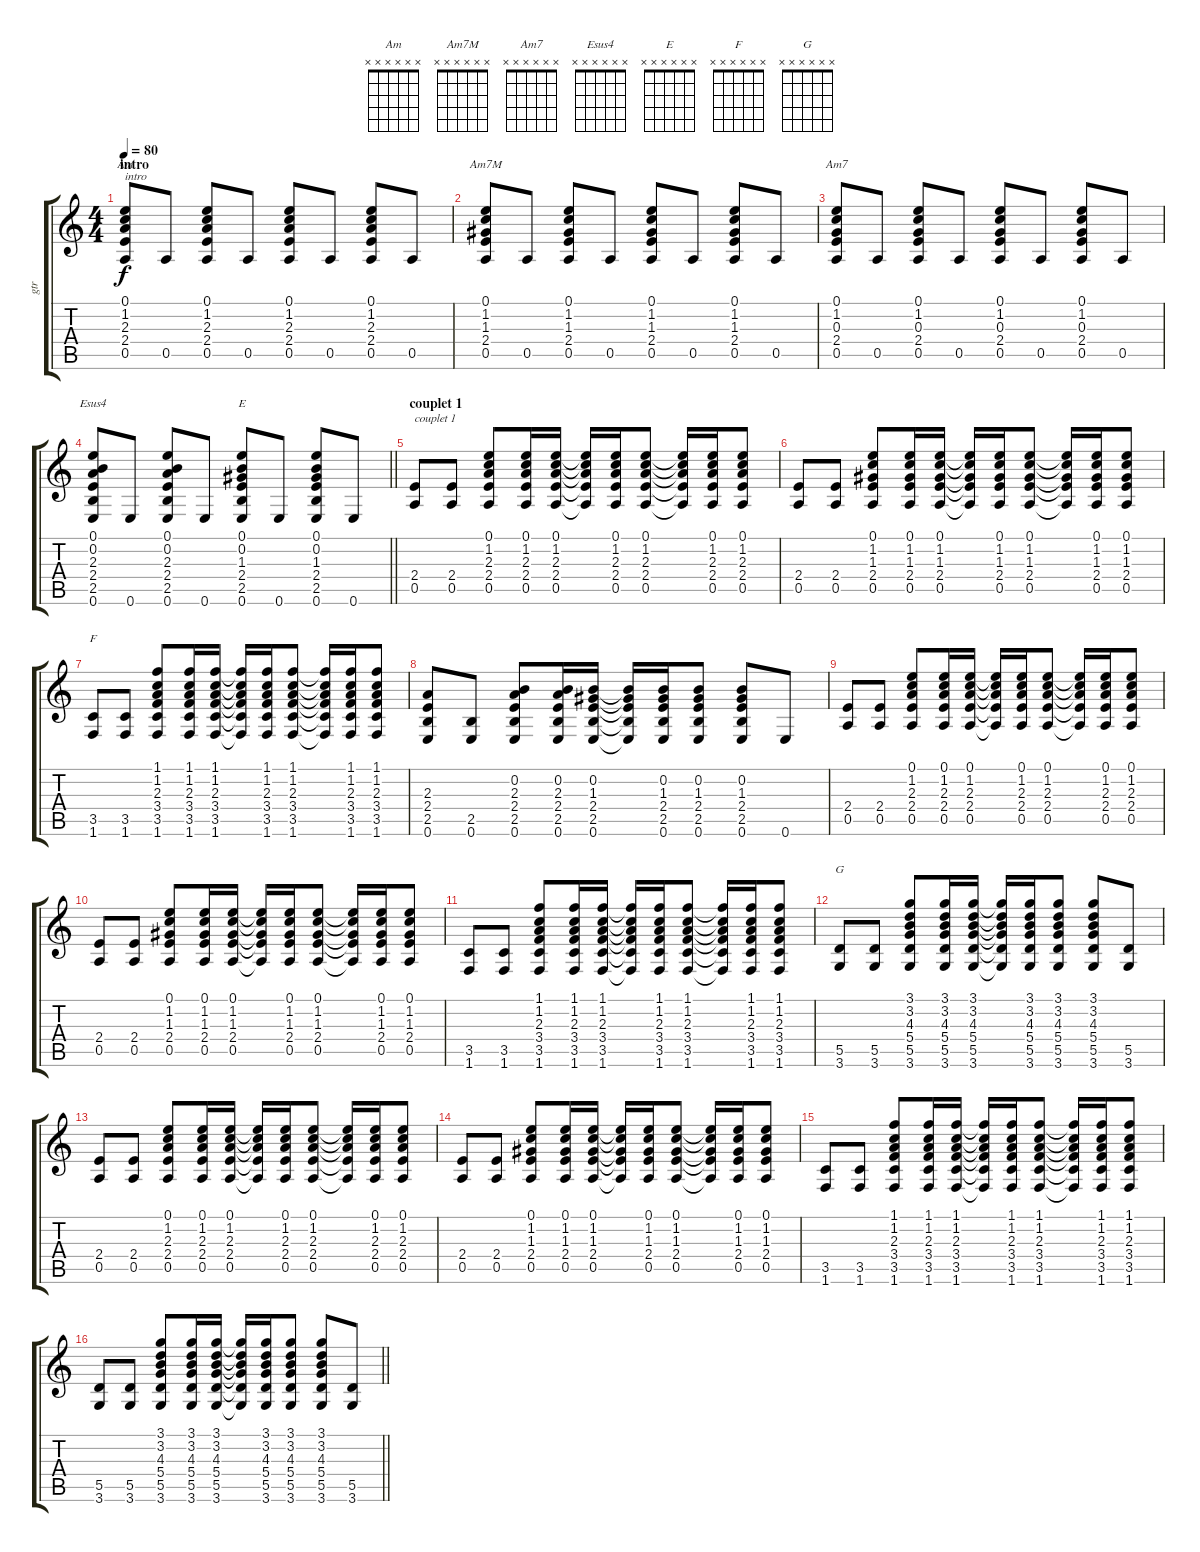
\track ("gtr" "gtr") {instrument acousticguitarsteel}
\staff {score tabs}
\tuning (E4 B3 G3 D3 A2 E2) {hide}
\chord ("Am" x x x x x x)
\chord ("Am7M" x x x x x x)
\chord ("Am7" x x x x x x)
\chord ("Esus4" x x x x x x)
\chord ("E" x x x x x x)
\chord ("F" x x x x x x)
\chord ("G" x x x x x x)
\ts (4 4)
\section ("" "intro")
\tempo 80
\clef g2
\ks c
(0.1 1.2 2.3 2.4 0.5).8{ch "Am" txt "intro" dy f instrument acousticguitarsteel} 0.5.8 (0.1 1.2 2.3 2.4 0.5).8 0.5.8 (0.1 1.2 2.3 2.4 0.5).8 0.5.8 (0.1 1.2 2.3 2.4 0.5).8 0.5.8 |
(0.1 1.2 1.3 2.4 0.5).8{ch "Am7M"} 0.5.8 (0.1 1.2 1.3 2.4 0.5).8 0.5.8 (0.1 1.2 1.3 2.4 0.5).8 0.5.8 (0.1 1.2 1.3 2.4 0.5).8 0.5.8 |
(0.1 1.2 0.3 2.4 0.5).8{ch "Am7"} 0.5.8 (0.1 1.2 0.3 2.4 0.5).8 0.5.8 (0.1 1.2 0.3 2.4 0.5).8 0.5.8 (0.1 1.2 0.3 2.4 0.5).8 0.5.8 |
\barLineRight lightlight
(0.1 0.2 2.3 2.4 2.5 0.6).8{ch "Esus4"} 0.6.8 (0.1 0.2 2.3 2.4 2.5 0.6).8 0.6.8 (0.1 0.2 1.3 2.4 2.5 0.6).8{ch "E"} 0.6.8 (0.1 0.2 1.3 2.4 2.5 0.6).8 0.6.8 |
\section ("" "couplet 1")
(2.4 0.5).8{txt "couplet 1"} (2.4 0.5).8 (0.1 1.2 2.3 2.4 0.5).8 (0.1 1.2 2.3 2.4 0.5).16 (0.1 1.2 2.3 2.4 0.5).16 (0.1{t} 1.2{t} 2.3{t} 2.4{t} 0.5{t}).16 (0.1 1.2 2.3 2.4 0.5).16 (0.1 1.2 2.3 2.4 0.5).8 (0.1{t} 1.2{t} 2.3{t} 2.4{t} 0.5{t}).16 (0.1 1.2 2.3 2.4 0.5).16 (0.1 1.2 2.3 2.4 0.5).8 |
(2.4 0.5).8 (2.4 0.5).8 (0.1 1.2 1.3 2.4 0.5).8 (0.1 1.2 1.3 2.4 0.5).16 (0.1 1.2 1.3 2.4 0.5).16 (0.1{t} 1.2{t} 1.3{t} 2.4{t} 0.5{t}).16 (0.1 1.2 1.3 2.4 0.5).16 (0.1 1.2 1.3 2.4 0.5).8 (0.1{t} 1.2{t} 1.3{t} 2.4{t} 0.5{t}).16 (0.1 1.2 1.3 2.4 0.5).16 (0.1 1.2 1.3 2.4 0.5).8 |
(3.5 1.6).8{ch "F"} (3.5 1.6).8 (1.1 1.2 2.3 3.4 3.5 1.6).8 (1.1 1.2 2.3 3.4 3.5 1.6).16 (1.1 1.2 2.3 3.4 3.5 1.6).16 (1.1{t} 1.2{t} 2.3{t} 3.4{t} 3.5{t} 1.6{t}).16 (1.1 1.2 2.3 3.4 3.5 1.6).16 (1.1 1.2 2.3 3.4 3.5 1.6).8 (1.1{t} 1.2{t} 2.3{t} 3.4{t} 3.5{t} 1.6{t}).16 (1.1 1.2 2.3 3.4 3.5 1.6).16 (1.1 1.2 2.3 3.4 3.5 1.6).8 |
(2.3 2.4 2.5 0.6).8 (2.5 0.6).8 (0.2 2.3 2.4 2.5 0.6).8 (0.2 2.3 2.4 2.5 0.6).16 (0.2 1.3 2.4 2.5 0.6).16 (0.2{t} 1.3{t} 2.4{t} 2.5{t} 0.6{t}).16 (0.2 1.3 2.4 2.5 0.6).16 (0.2 1.3 2.4 2.5 0.6).8 (0.2 1.3 2.4 2.5 0.6).8 0.6.8 |
(2.4 0.5).8 (2.4 0.5).8 (0.1 1.2 2.3 2.4 0.5).8 (0.1 1.2 2.3 2.4 0.5).16 (0.1 1.2 2.3 2.4 0.5).16 (0.1{t} 1.2{t} 2.3{t} 2.4{t} 0.5{t}).16 (0.1 1.2 2.3 2.4 0.5).16 (0.1 1.2 2.3 2.4 0.5).8 (0.1{t} 1.2{t} 2.3{t} 2.4{t} 0.5{t}).16 (0.1 1.2 2.3 2.4 0.5).16 (0.1 1.2 2.3 2.4 0.5).8 |
(2.4 0.5).8 (2.4 0.5).8 (0.1 1.2 1.3 2.4 0.5).8 (0.1 1.2 1.3 2.4 0.5).16 (0.1 1.2 1.3 2.4 0.5).16 (0.1{t} 1.2{t} 1.3{t} 2.4{t} 0.5{t}).16 (0.1 1.2 1.3 2.4 0.5).16 (0.1 1.2 1.3 2.4 0.5).8 (0.1{t} 1.2{t} 1.3{t} 2.4{t} 0.5{t}).16 (0.1 1.2 1.3 2.4 0.5).16 (0.1 1.2 1.3 2.4 0.5).8 |
(3.5 1.6).8 (3.5 1.6).8 (1.1 1.2 2.3 3.4 3.5 1.6).8 (1.1 1.2 2.3 3.4 3.5 1.6).16 (1.1 1.2 2.3 3.4 3.5 1.6).16 (1.1{t} 1.2{t} 2.3{t} 3.4{t} 3.5{t} 1.6{t}).16 (1.1 1.2 2.3 3.4 3.5 1.6).16 (1.1 1.2 2.3 3.4 3.5 1.6).8 (1.1{t} 1.2{t} 2.3{t} 3.4{t} 3.5{t} 1.6{t}).16 (1.1 1.2 2.3 3.4 3.5 1.6).16 (1.1 1.2 2.3 3.4 3.5 1.6).8 |
(5.5 3.6).8{ch "G"} (5.5 3.6).8 (3.1 3.2 4.3 5.4 5.5 3.6).8 (3.1 3.2 4.3 5.4 5.5 3.6).16 (3.1 3.2 4.3 5.4 5.5 3.6).16 (3.1{t} 3.2{t} 4.3{t} 5.4{t} 5.5{t} 3.6{t}).16 (3.1 3.2 4.3 5.4 5.5 3.6).16 (3.1 3.2 4.3 5.4 5.5 3.6).8 (3.1 3.2 4.3 5.4 5.5 3.6).8 (5.5 3.6).8 |
(2.4 0.5).8 (2.4 0.5).8 (0.1 1.2 2.3 2.4 0.5).8 (0.1 1.2 2.3 2.4 0.5).16 (0.1 1.2 2.3 2.4 0.5).16 (0.1{t} 1.2{t} 2.3{t} 2.4{t} 0.5{t}).16 (0.1 1.2 2.3 2.4 0.5).16 (0.1 1.2 2.3 2.4 0.5).8 (0.1{t} 1.2{t} 2.3{t} 2.4{t} 0.5{t}).16 (0.1 1.2 2.3 2.4 0.5).16 (0.1 1.2 2.3 2.4 0.5).8 |
(2.4 0.5).8 (2.4 0.5).8 (0.1 1.2 1.3 2.4 0.5).8 (0.1 1.2 1.3 2.4 0.5).16 (0.1 1.2 1.3 2.4 0.5).16 (0.1{t} 1.2{t} 1.3{t} 2.4{t} 0.5{t}).16 (0.1 1.2 1.3 2.4 0.5).16 (0.1 1.2 1.3 2.4 0.5).8 (0.1{t} 1.2{t} 1.3{t} 2.4{t} 0.5{t}).16 (0.1 1.2 1.3 2.4 0.5).16 (0.1 1.2 1.3 2.4 0.5).8 |
(3.5 1.6).8 (3.5 1.6).8 (1.1 1.2 2.3 3.4 3.5 1.6).8 (1.1 1.2 2.3 3.4 3.5 1.6).16 (1.1 1.2 2.3 3.4 3.5 1.6).16 (1.1{t} 1.2{t} 2.3{t} 3.4{t} 3.5{t} 1.6{t}).16 (1.1 1.2 2.3 3.4 3.5 1.6).16 (1.1 1.2 2.3 3.4 3.5 1.6).8 (1.1{t} 1.2{t} 2.3{t} 3.4{t} 3.5{t} 1.6{t}).16 (1.1 1.2 2.3 3.4 3.5 1.6).16 (1.1 1.2 2.3 3.4 3.5 1.6).8 |
\barLineRight lightlight
(5.5 3.6).8 (5.5 3.6).8 (3.1 3.2 4.3 5.4 5.5 3.6).8 (3.1 3.2 4.3 5.4 5.5 3.6).16 (3.1 3.2 4.3 5.4 5.5 3.6).16 (3.1{t} 3.2{t} 4.3{t} 5.4{t} 5.5{t} 3.6{t}).16 (3.1 3.2 4.3 5.4 5.5 3.6).16 (3.1 3.2 4.3 5.4 5.5 3.6).8 (3.1 3.2 4.3 5.4 5.5 3.6).8 (5.5 3.6).8
